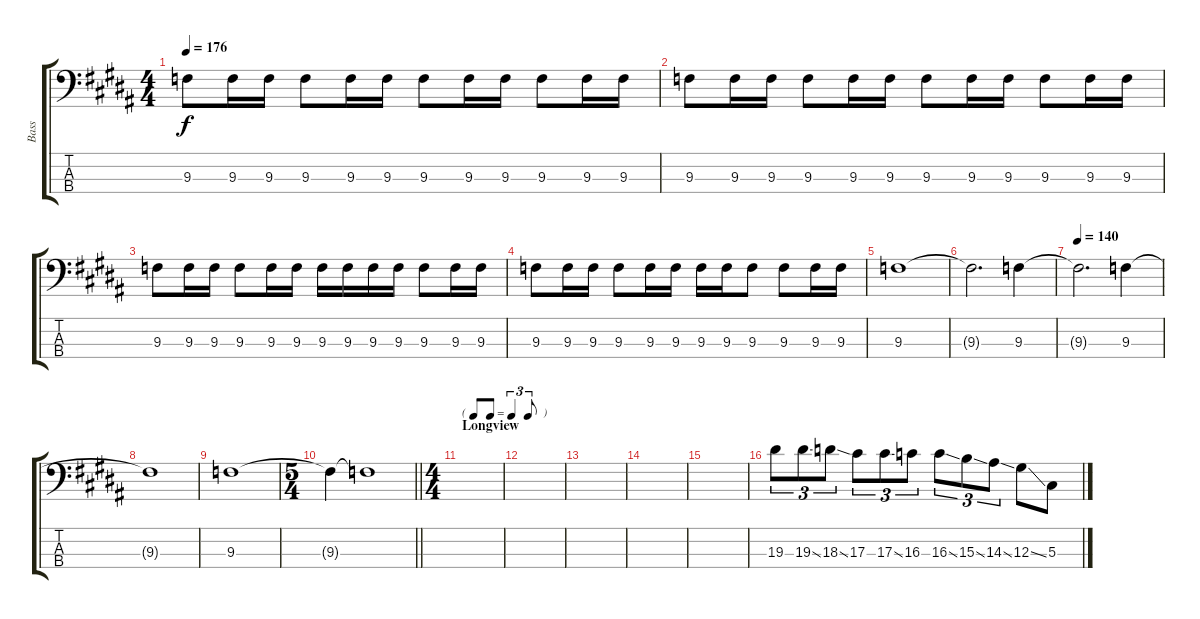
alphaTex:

\track ("Bass" "Bass") {instrument electricbassfinger}
\staff {score tabs}
\tuning (Gb2 Db2 Ab1 Eb1) {hide}
\ts (4 4)
\tempo 176
\clef f4
\ks b
9.3.8{dy f} 9.3.16 9.3.16 9.3.8 9.3.16 9.3.16 9.3.8 9.3.16 9.3.16 9.3.8 9.3.16 9.3.16 |
9.3.8 9.3.16 9.3.16 9.3.8 9.3.16 9.3.16 9.3.8 9.3.16 9.3.16 9.3.8 9.3.16 9.3.16 |
9.3.8 9.3.16 9.3.16 9.3.8 9.3.16 9.3.16 9.3.16 9.3.16 9.3.16 9.3.16 9.3.8 9.3.16 9.3.16 |
9.3.8 9.3.16 9.3.16 9.3.8 9.3.16 9.3.16 9.3.16 9.3.16 9.3.8 9.3.8 9.3.16 9.3.16 |
9.3.1 |
9.3{t}.2{d} 9.3.4 |
\tempo 140
9.3{t}.2{d} 9.3.4 |
9.3{t}.1 |
9.3.1 |
\ts (5 4)
\barLineRight lightlight
9.3{t}.4 9.3{t}.1 |
\ts (4 4)
\tf triplet8th
\section ("" "Longview")
|
|
|
|
|
19.3.8{tu (3 2)} 19.3{ss}.8{tu (3 2)} 18.3{ss}.8{tu (3 2)} 17.3.8{tu (3 2)} 17.3{ss}.8{tu (3 2)} 16.3.8{tu (3 2)} 16.3{ss}.8{tu (3 2)} 15.3{ss}.8{tu (3 2)} 14.3{ss}.8{tu (3 2)} 12.3{ss}.8 5.3{h}.8
